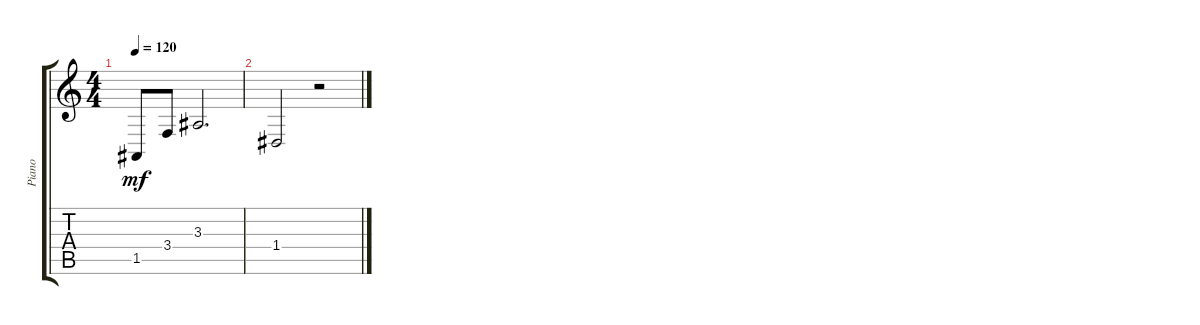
\track ("Piano" "Piano") {instrument acousticgrandpiano}
\staff {score tabs}
\tuning (E4 B3 G3 D3 A2 E2) {hide}
\ts (4 4)
\tempo 120
\clef g2
\ks c
1.5.8{dy mf} 3.4.8 3.3.2{d} |
1.4.2 r.2
